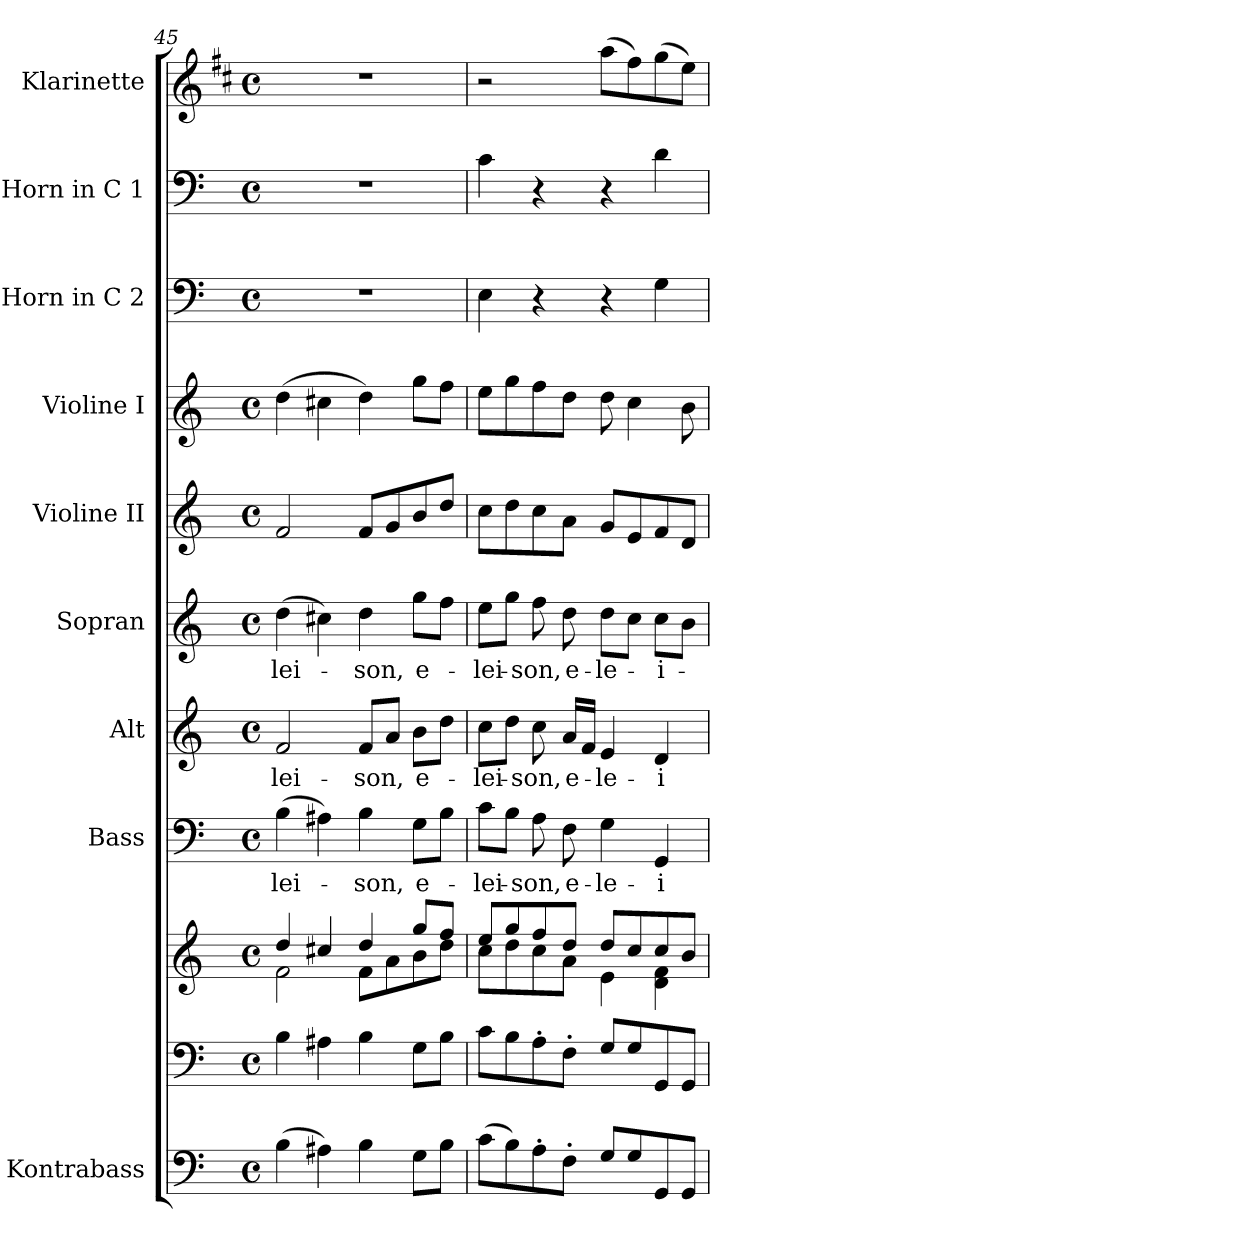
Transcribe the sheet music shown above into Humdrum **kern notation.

**kern	**kern	**kern	**kern	**text	**kern	**text	**kern	**text	**kern	**kern	**kern	**kern	**kern
*part10	*part9	*part9	*part8	*part8	*part7	*part7	*part6	*part6	*part5	*part4	*part3	*part2	*part1
*staff11	*staff10	*staff9	*staff8	*staff8	*staff7	*staff7	*staff6	*staff6	*staff5	*staff4	*staff3	*staff2	*staff1
*I"Kontrabass	*	*	*I"Bass	*	*I"Alt	*	*I"Sopran	*	*I"Violine II	*I"Violine I	*I"Horn in C 2	*I"Horn in C 1	*I"Klarinette
*I'Kb.	*	*	*I'B.	*	*I'A.	*	*I'S.	*	*I'Vl. II	*I'Vl. I	*I'Horn 2	*I'Horn 1	*I'Kl.
*clefF4	*clefF4	*clefG2	*clefF4	*	*clefG2	*	*clefG2	*	*clefG2	*clefG2	*clefF4	*clefF4	*clefG2
*ITrd7c12	*	*	*	*	*	*	*	*	*	*	*	*	*ITrd1c2
*k[]	*k[]	*k[]	*k[]	*	*k[]	*	*k[]	*	*k[]	*k[]	*k[]	*k[]	*k[]
*C:	*C:	*C:	*C:	*	*C:	*	*C:	*	*C:	*C:	*C:	*C:	*C:
*M4/4	*M4/4	*M4/4	*M4/4	*	*M4/4	*	*M4/4	*	*M4/4	*M4/4	*M4/4	*M4/4	*M4/4
*met(c)	*met(c)	*met(c)	*met(c)	*	*met(c)	*	*met(c)	*	*met(c)	*met(c)	*met(c)	*met(c)	*met(c)
=45	=45	=45	=45	=45	=45	=45	=45	=45	=45	=45	=45	=45	=45
*	*	*^	*	*	*	*	*	*	*	*	*	*	*
!	!	!	!	!	!LO:LY:b	!	!LO:LY:b	!	!LO:LY:b	!	!	!	!	!
(>4BB\	4B\	4dd/	2f\	(>4B\	-lei-	2f/	-lei-	(>4dd\	-lei-	2f/	(>4dd\	1r	1r	1r
4AA#X\)	4A#X\	4cc#X/	.	4A#X\)	.	.	.	4cc#X\)	.	.	4cc#X\	.	.	.
!	!	!	!	!	!LO:LY:b	!	!LO:LY:b	!	!LO:LY:b	!	!	!	!	!
4BB\	4B\	4dd/	8f\L	4B\	-son,	8f/L	-son,	4dd\	-son,	8f/L	4dd\)	.	.	.
.	.	.	8a\	.	.	8a/J	.	.	.	8g/	.	.	.	.
!	!	!	!	!	!LO:LY:b	!	!LO:LY:b	!	!LO:LY:b	!	!	!	!	!
8GG\L	8G\L	8gg/L	8b\	8G\L	e-	8b\L	e-	8gg\L	e-	8b/	8gg\L	.	.	.
8BB\J	8B\J	8ff/J	8dd\J	8B\J	.	8dd\J	.	8ff\J	.	8dd/J	8ff\J	.	.	.
!!LO:PB:g=z
=46	=46	=46	=46	=46	=46	=46	=46	=46	=46	=46	=46	=46	=46	=46
!	!	!	!	!	!LO:LY:b	!	!LO:LY:b	!	!LO:LY:b	!	!	!	!	!
(>8C\L	8c\L	8ee/L	8cc\L	8c\L	-lei-	8cc\L	-lei-	8ee\L	-lei-	8cc\L	8ee\L	4E\	4c\	2r
8BB\)	8B\	8gg/	8dd\	8B\J	.	8dd\J	.	8gg\J	.	8dd\	8gg\	.	.	.
!	!	!	!	!	!LO:LY:b	!	!LO:LY:b	!	!LO:LY:b	!	!	!	!	!
8AA'>\	8A'>\	8ff/	8cc\	8A\	-son,	8cc\	-son,	8ff\	-son,	8cc\	8ff\	4r	4r	.
!	!	!	!	!	!LO:LY:b	!	!LO:LY:b	!	!LO:LY:b	!	!	!	!	!
8FF'>\J	8F'>\J	8dd/J	8a\J	8F\	e-	16a/LL	e-	8dd\	e-	8a\J	8dd\J	.	.	.
.	.	.	.	.	.	16f/JJ	.	.	.	.	.	.	.	.
!	!	!	!	!	!LO:LY:b	!	!LO:LY:b	!	!LO:LY:b	!	!	!	!	!
8GG/L	8G/L	8dd/L	4e\	4G\	-le-	4e/	-le-	8dd\L	-le-	8g/L	8dd\	4r	4r	(>8gg\L
8GG/	8G/	8cc/	.	.	.	.	.	8cc\J	.	8e/	4cc\	.	.	8ee\)
!	!	!	!	!	!LO:LY:b	!	!LO:LY:b	!	!LO:LY:b	!	!	!	!	!
8GGG/	8GG/	8cc/	4d\ 4f\	4GG/	-i-	4d/	-i-	8cc\L	-i-	8f/	.	4G\	4d\	(>8ff\
8GGG/J	8GG/J	8b/J	.	.	.	.	.	8b\J	.	8d/J	8b\	.	.	8dd\J)
*	*	*v	*v	*	*	*	*	*	*	*	*	*	*	*
=	=	=	=	=	=	=	=	=	=	=	=	=	=
*-	*-	*-	*-	*-	*-	*-	*-	*-	*-	*-	*-	*-	*-
